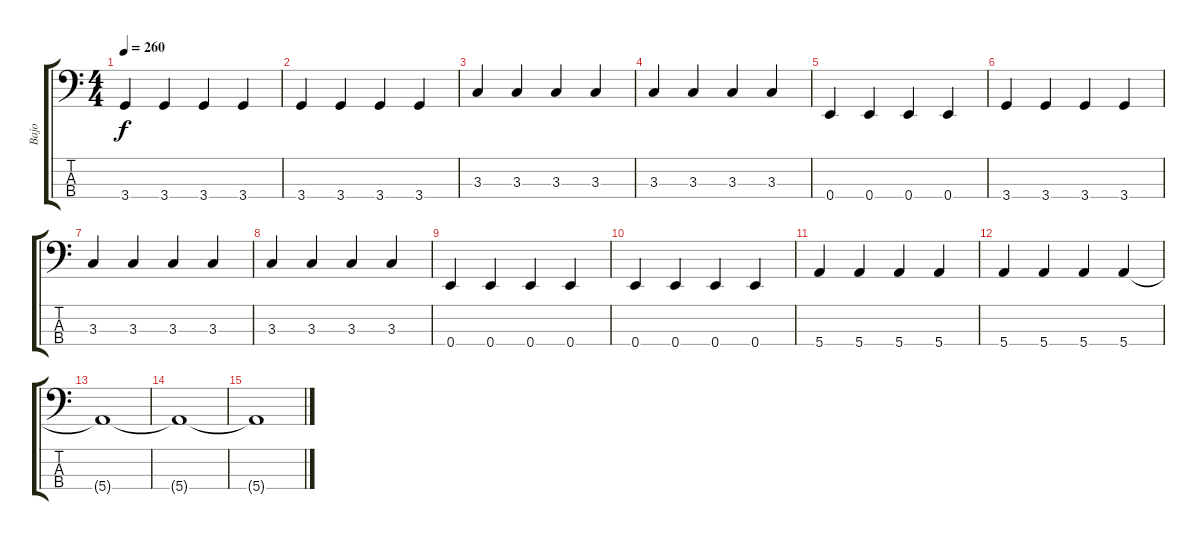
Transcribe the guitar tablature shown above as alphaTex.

\track ("Bajo" "Bajo") {instrument slapbass2}
\staff {score tabs}
\tuning (G2 D2 A1 E1) {hide}
\ts (4 4)
\tempo 260
\clef f4
\ks c
3.4.4{dy f} 3.4.4 3.4.4 3.4.4 |
3.4.4 3.4.4 3.4.4 3.4.4 |
3.3.4 3.3.4 3.3.4 3.3.4 |
3.3.4 3.3.4 3.3.4 3.3.4 |
0.4.4 0.4.4 0.4.4 0.4.4 |
3.4.4 3.4.4 3.4.4 3.4.4 |
3.3.4 3.3.4 3.3.4 3.3.4 |
3.3.4 3.3.4 3.3.4 3.3.4 |
0.4.4 0.4.4 0.4.4 0.4.4 |
0.4.4 0.4.4 0.4.4 0.4.4 |
5.4.4 5.4.4 5.4.4 5.4.4 |
5.4.4 5.4.4 5.4.4 5.4.4 |
5.4{t}.1 |
5.4{t}.1 |
5.4{t}.1
